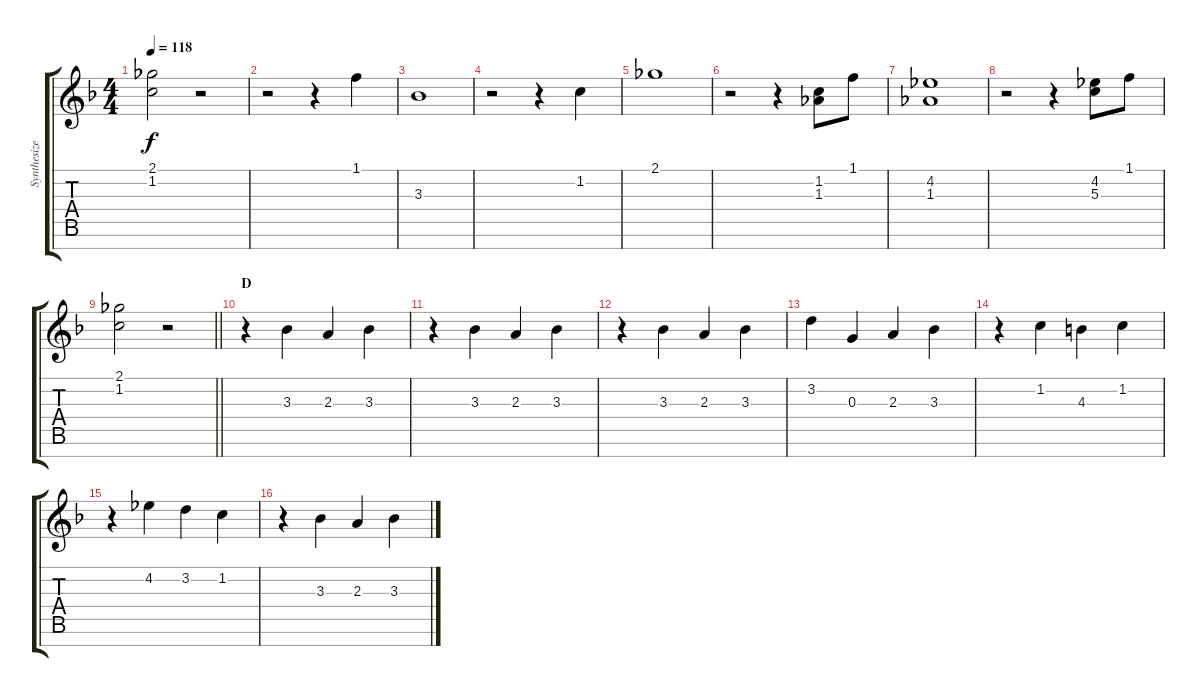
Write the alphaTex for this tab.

\track ("Synthesizer I" "Synthesize") {instrument fx5brightness}
\staff {score tabs}
\tuning (E5 B4 G4 D4 A3 E3 B2) {hide}
\ts (4 4)
\tempo 118
\clef g2
\ks f
(2.1 1.2).2{dy f} r.2 |
r.2 r.4 1.1.4 |
3.3.1 |
r.2 r.4 1.2.4 |
2.1.1 |
r.2 r.4 (1.2 1.3).8 1.1.8 |
(4.2 1.3).1 |
r.2 r.4 (4.2 5.3).8 1.1.8 |
\barLineRight lightlight
(2.1 1.2).2 r.2 |
\section ("" "D")
r.4 3.3.4 2.3.4 3.3.4 |
r.4 3.3.4 2.3.4 3.3.4 |
r.4 3.3.4 2.3.4 3.3.4 |
3.2.4 0.3.4 2.3.4 3.3.4 |
r.4 1.2.4 4.3.4 1.2.4 |
r.4 4.2.4 3.2.4 1.2.4 |
r.4 3.3.4 2.3.4 3.3.4
